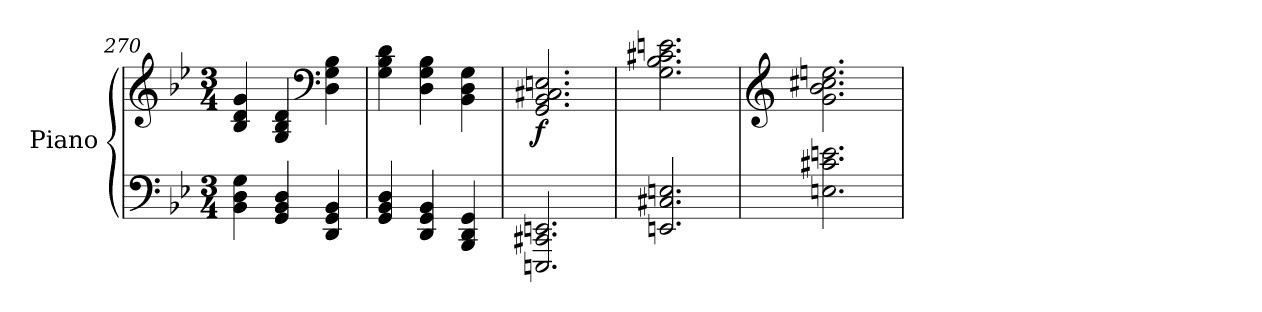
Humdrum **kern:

**kern	**kern	**dynam
*part1	*part1	*part1
*staff2	*staff1	*staff1/2
*I"Piano	*	*
*I'Pno.	*	*
*clefF4	*clefG2	*
*k[b-e-]	*k[b-e-]	*
*M3/4	*M3/4	*
=270	=270	=270
4BB-\ 4D\ 4G\	4B-/ 4d/ 4g/	.
4GG/ 4BB-/ 4D/	4G/ 4B-/ 4d/	.
*	*clefF4	*
4DD/ 4GG/ 4BB-/	4D\ 4G\ 4B-\	.
=271	=271	=271
4GG/ 4BB-/ 4D/	4G\ 4B-\ 4d\	.
4DD/ 4GG/ 4BB-/	4D\ 4G\ 4B-\	.
4BBB-/ 4DD/ 4GG/	4BB-\ 4D\ 4G\	.
=272	=272	=272
!	!	!LO:DY:b
2.EEEn/ 2.CC#X/ 2.EEn/	2.GG/ 2.BB-/ 2.C#X/ 2.En/	f
=273	=273	=273
2.EEn/ 2.C#X/ 2.En/	2.G\ 2.B-\ 2.c#X\ 2.en\	.
=274	=274	=274
*	*clefG2	*
2.En\ 2.c#X\ 2.en\	2.g\ 2.b-\ 2.cc#X\ 2.een\	.
=	=	=
*-	*-	*-
